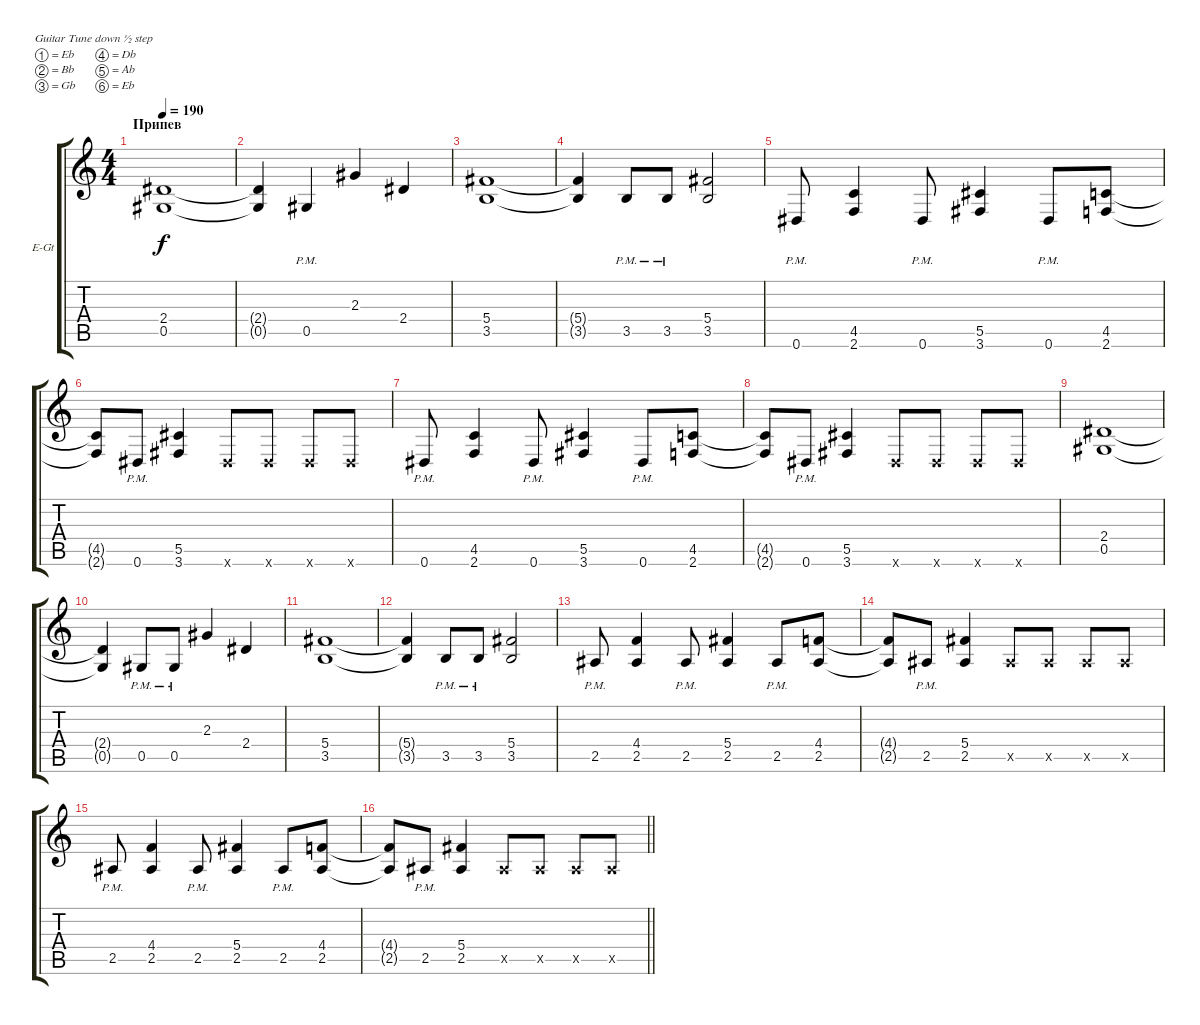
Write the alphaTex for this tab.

\bracketExtendMode groupsimilarinstruments
\firstSystemTrackNameOrientation horizontal
\otherSystemsTrackNameOrientation horizontal
\track ("Сергей Попов" "E-Gt") {instrument distortionguitar}
\staff {score tabs}
\tuning (Eb4 Bb3 Gb3 Db3 Ab2 Eb2)
\ts (4 4)
\section ("" "Припев")
\tempo 190
\clef g2
\ks c
(2.4 0.5).1{dy f} |
(2.4{t} 0.5{t}).4 0.5{pm}.4 2.3.4 2.4.4 |
(5.4 3.5).1 |
(5.4{t} 3.5{t}).4 3.5{pm}.8 3.5{pm}.8 (5.4 3.5).2 |
0.6{pm}.8 (4.5 2.6).4 0.6{pm}.8 (5.5 3.6).4 0.6{pm}.8 (4.5 2.6).8 |
(4.5{t} 2.6{t}).8 0.6{pm}.8 (5.5 3.6).4 0.6{x}.8 0.6{x}.8 0.6{x}.8 0.6{x}.8 |
0.6{pm}.8 (4.5 2.6).4 0.6{pm}.8 (5.5 3.6).4 0.6{pm}.8 (4.5 2.6).8 |
(4.5{t} 2.6{t}).8 0.6{pm}.8 (5.5 3.6).4 0.6{x}.8 0.6{x}.8 0.6{x}.8 0.6{x}.8 |
(2.4 0.5).1 |
(2.4{t} 0.5{t}).4 0.5{pm}.8 0.5{pm}.8 2.3.4 2.4.4 |
(5.4 3.5).1 |
(5.4{t} 3.5{t}).4 3.5{pm}.8 3.5{pm}.8 (5.4 3.5).2 |
2.5{pm}.8 (4.4 2.5).4 2.5{pm}.8 (5.4 2.5).4 2.5{pm}.8 (4.4 2.5).8 |
(4.4{t} 2.5{t}).8 2.5{pm}.8 (5.4 2.5).4 2.5{x}.8 2.5{x}.8 2.5{x}.8 2.5{x}.8 |
2.5{pm}.8 (4.4 2.5).4 2.5{pm}.8 (5.4 2.5).4 2.5{pm}.8 (4.4 2.5).8 |
\barLineRight lightlight
(4.4{t} 2.5{t}).8 2.5{pm}.8 (5.4 2.5).4 2.5{x}.8 2.5{x}.8 2.5{x}.8 2.5{x}.8
